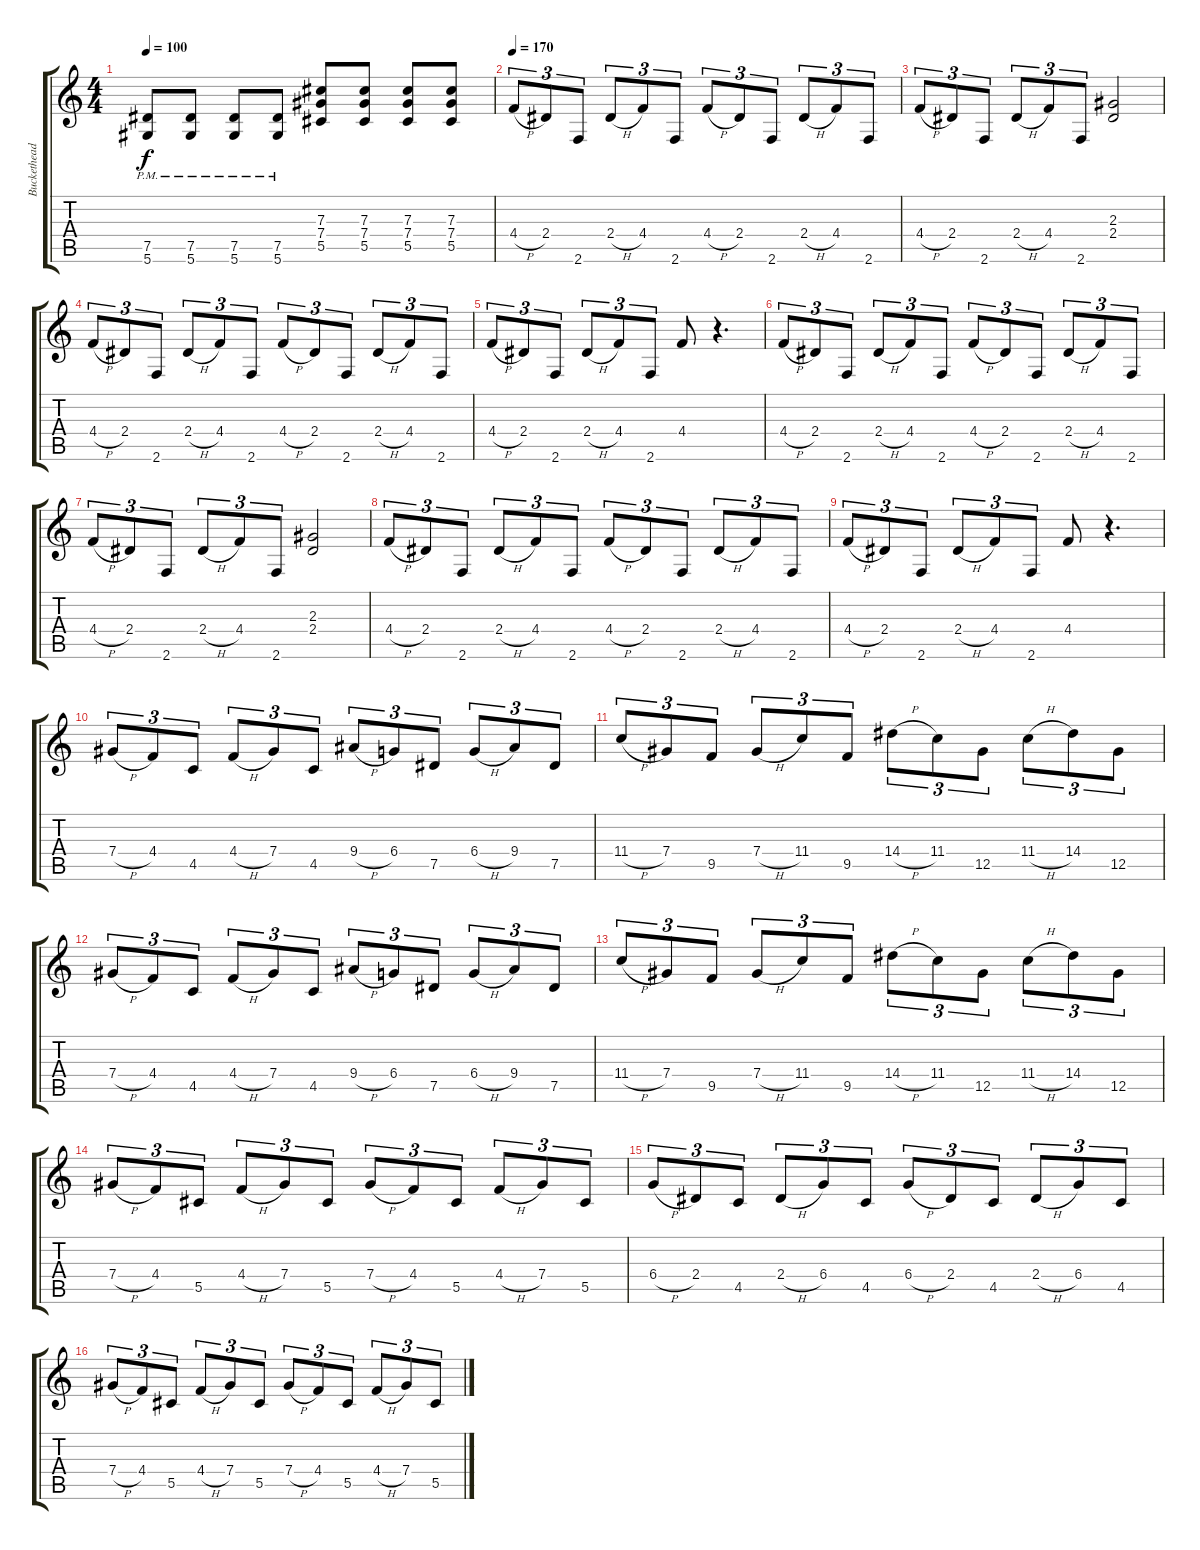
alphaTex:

\track ("Buckethead Rhythm" "Buckethead") {instrument distortionguitar}
\staff {score tabs}
\tuning (Eb4 Bb3 Gb3 Db3 Ab2 Eb2) {hide}
\ts (4 4)
\tempo 100
\clef g2
\ks c
(7.5{pm} 5.6{pm}).8{dy f} (7.5{pm} 5.6{pm}).8 (7.5{pm} 5.6{pm}).8 (7.5{pm} 5.6{pm}).8 (7.3 7.4 5.5).8 (7.3 7.4 5.5).8 (7.3 7.4 5.5).8 (7.3 7.4 5.5).8 |
\tempo 170
4.4{h}.8{tu (3 2)} 2.4.8{tu (3 2)} 2.6.8{tu (3 2)} 2.4{h}.8{tu (3 2)} 4.4.8{tu (3 2)} 2.6.8{tu (3 2)} 4.4{h}.8{tu (3 2)} 2.4.8{tu (3 2)} 2.6.8{tu (3 2)} 2.4{h}.8{tu (3 2)} 4.4.8{tu (3 2)} 2.6.8{tu (3 2)} |
4.4{h}.8{tu (3 2)} 2.4.8{tu (3 2)} 2.6.8{tu (3 2)} 2.4{h}.8{tu (3 2)} 4.4.8{tu (3 2)} 2.6.8{tu (3 2)} (2.3 2.4).2 |
4.4{h}.8{tu (3 2)} 2.4.8{tu (3 2)} 2.6.8{tu (3 2)} 2.4{h}.8{tu (3 2)} 4.4.8{tu (3 2)} 2.6.8{tu (3 2)} 4.4{h}.8{tu (3 2)} 2.4.8{tu (3 2)} 2.6.8{tu (3 2)} 2.4{h}.8{tu (3 2)} 4.4.8{tu (3 2)} 2.6.8{tu (3 2)} |
4.4{h}.8{tu (3 2)} 2.4.8{tu (3 2)} 2.6.8{tu (3 2)} 2.4{h}.8{tu (3 2)} 4.4.8{tu (3 2)} 2.6.8{tu (3 2)} 4.4.8 r.4{d} |
4.4{h}.8{tu (3 2)} 2.4.8{tu (3 2)} 2.6.8{tu (3 2)} 2.4{h}.8{tu (3 2)} 4.4.8{tu (3 2)} 2.6.8{tu (3 2)} 4.4{h}.8{tu (3 2)} 2.4.8{tu (3 2)} 2.6.8{tu (3 2)} 2.4{h}.8{tu (3 2)} 4.4.8{tu (3 2)} 2.6.8{tu (3 2)} |
4.4{h}.8{tu (3 2)} 2.4.8{tu (3 2)} 2.6.8{tu (3 2)} 2.4{h}.8{tu (3 2)} 4.4.8{tu (3 2)} 2.6.8{tu (3 2)} (2.3 2.4).2 |
4.4{h}.8{tu (3 2)} 2.4.8{tu (3 2)} 2.6.8{tu (3 2)} 2.4{h}.8{tu (3 2)} 4.4.8{tu (3 2)} 2.6.8{tu (3 2)} 4.4{h}.8{tu (3 2)} 2.4.8{tu (3 2)} 2.6.8{tu (3 2)} 2.4{h}.8{tu (3 2)} 4.4.8{tu (3 2)} 2.6.8{tu (3 2)} |
4.4{h}.8{tu (3 2)} 2.4.8{tu (3 2)} 2.6.8{tu (3 2)} 2.4{h}.8{tu (3 2)} 4.4.8{tu (3 2)} 2.6.8{tu (3 2)} 4.4.8 r.4{d} |
7.4{h}.8{tu (3 2)} 4.4.8{tu (3 2)} 4.5.8{tu (3 2)} 4.4{h}.8{tu (3 2)} 7.4.8{tu (3 2)} 4.5.8{tu (3 2)} 9.4{h}.8{tu (3 2)} 6.4.8{tu (3 2)} 7.5.8{tu (3 2)} 6.4{h}.8{tu (3 2)} 9.4.8{tu (3 2)} 7.5.8{tu (3 2)} |
11.4{h}.8{tu (3 2)} 7.4.8{tu (3 2)} 9.5.8{tu (3 2)} 7.4{h}.8{tu (3 2)} 11.4.8{tu (3 2)} 9.5.8{tu (3 2)} 14.4{h}.8{tu (3 2)} 11.4.8{tu (3 2)} 12.5.8{tu (3 2)} 11.4{h}.8{tu (3 2)} 14.4.8{tu (3 2)} 12.5.8{tu (3 2)} |
7.4{h}.8{tu (3 2)} 4.4.8{tu (3 2)} 4.5.8{tu (3 2)} 4.4{h}.8{tu (3 2)} 7.4.8{tu (3 2)} 4.5.8{tu (3 2)} 9.4{h}.8{tu (3 2)} 6.4.8{tu (3 2)} 7.5.8{tu (3 2)} 6.4{h}.8{tu (3 2)} 9.4.8{tu (3 2)} 7.5.8{tu (3 2)} |
11.4{h}.8{tu (3 2)} 7.4.8{tu (3 2)} 9.5.8{tu (3 2)} 7.4{h}.8{tu (3 2)} 11.4.8{tu (3 2)} 9.5.8{tu (3 2)} 14.4{h}.8{tu (3 2)} 11.4.8{tu (3 2)} 12.5.8{tu (3 2)} 11.4{h}.8{tu (3 2)} 14.4.8{tu (3 2)} 12.5.8{tu (3 2)} |
7.4{h}.8{tu (3 2)} 4.4.8{tu (3 2)} 5.5.8{tu (3 2)} 4.4{h}.8{tu (3 2)} 7.4.8{tu (3 2)} 5.5.8{tu (3 2)} 7.4{h}.8{tu (3 2)} 4.4.8{tu (3 2)} 5.5.8{tu (3 2)} 4.4{h}.8{tu (3 2)} 7.4.8{tu (3 2)} 5.5.8{tu (3 2)} |
6.4{h}.8{tu (3 2)} 2.4.8{tu (3 2)} 4.5.8{tu (3 2)} 2.4{h}.8{tu (3 2)} 6.4.8{tu (3 2)} 4.5.8{tu (3 2)} 6.4{h}.8{tu (3 2)} 2.4.8{tu (3 2)} 4.5.8{tu (3 2)} 2.4{h}.8{tu (3 2)} 6.4.8{tu (3 2)} 4.5.8{tu (3 2)} |
7.4{h}.8{tu (3 2)} 4.4.8{tu (3 2)} 5.5.8{tu (3 2)} 4.4{h}.8{tu (3 2)} 7.4.8{tu (3 2)} 5.5.8{tu (3 2)} 7.4{h}.8{tu (3 2)} 4.4.8{tu (3 2)} 5.5.8{tu (3 2)} 4.4{h}.8{tu (3 2)} 7.4.8{tu (3 2)} 5.5.8{tu (3 2)}
